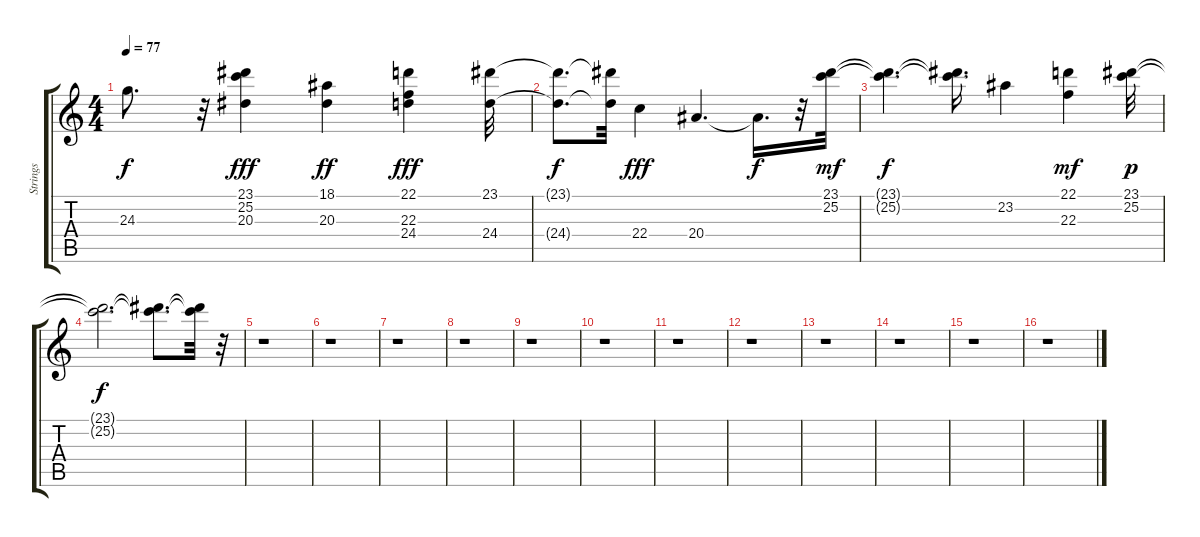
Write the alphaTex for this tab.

\track ("Strings" "Strings") {instrument stringensemble2}
\staff {score tabs}
\tuning (E4 B3 G3 D3 A2 E2) {hide}
\ts (4 4)
\tempo 77
\clef g2
\ks c
24.3{t}.8{d dy f} r.32 (23.1 25.2 20.3).4{dy fff} (18.1 20.3).4{dy ff} (22.1 22.3 24.4).4{dy fff} (23.1 24.4).32 |
(23.1{t} 24.4{t}).8{d dy f} (23.1{t} 24.4{t}).32 22.4.4{dy fff} 20.4.4{d} 20.4{t}.16{d dy f} r.32 (23.1 25.2).32{dy mf} |
(23.1{t} 25.2{t}).4{d dy f} (23.1{t} 25.2{t}).16{d} 23.2.4 (22.1 22.3).4{dy mf} (23.1 25.2).32{dy p} |
(23.1{t} 25.2{t}).2{d dy f} (23.1{t} 25.2{t}).8{d} (23.1{t} 25.2{t}).32 r.32 |
r.1 |
r.1 |
r.1 |
r.1 |
r.1 |
r.1 |
r.1 |
r.1 |
r.1 |
r.1 |
r.1 |
r.1
